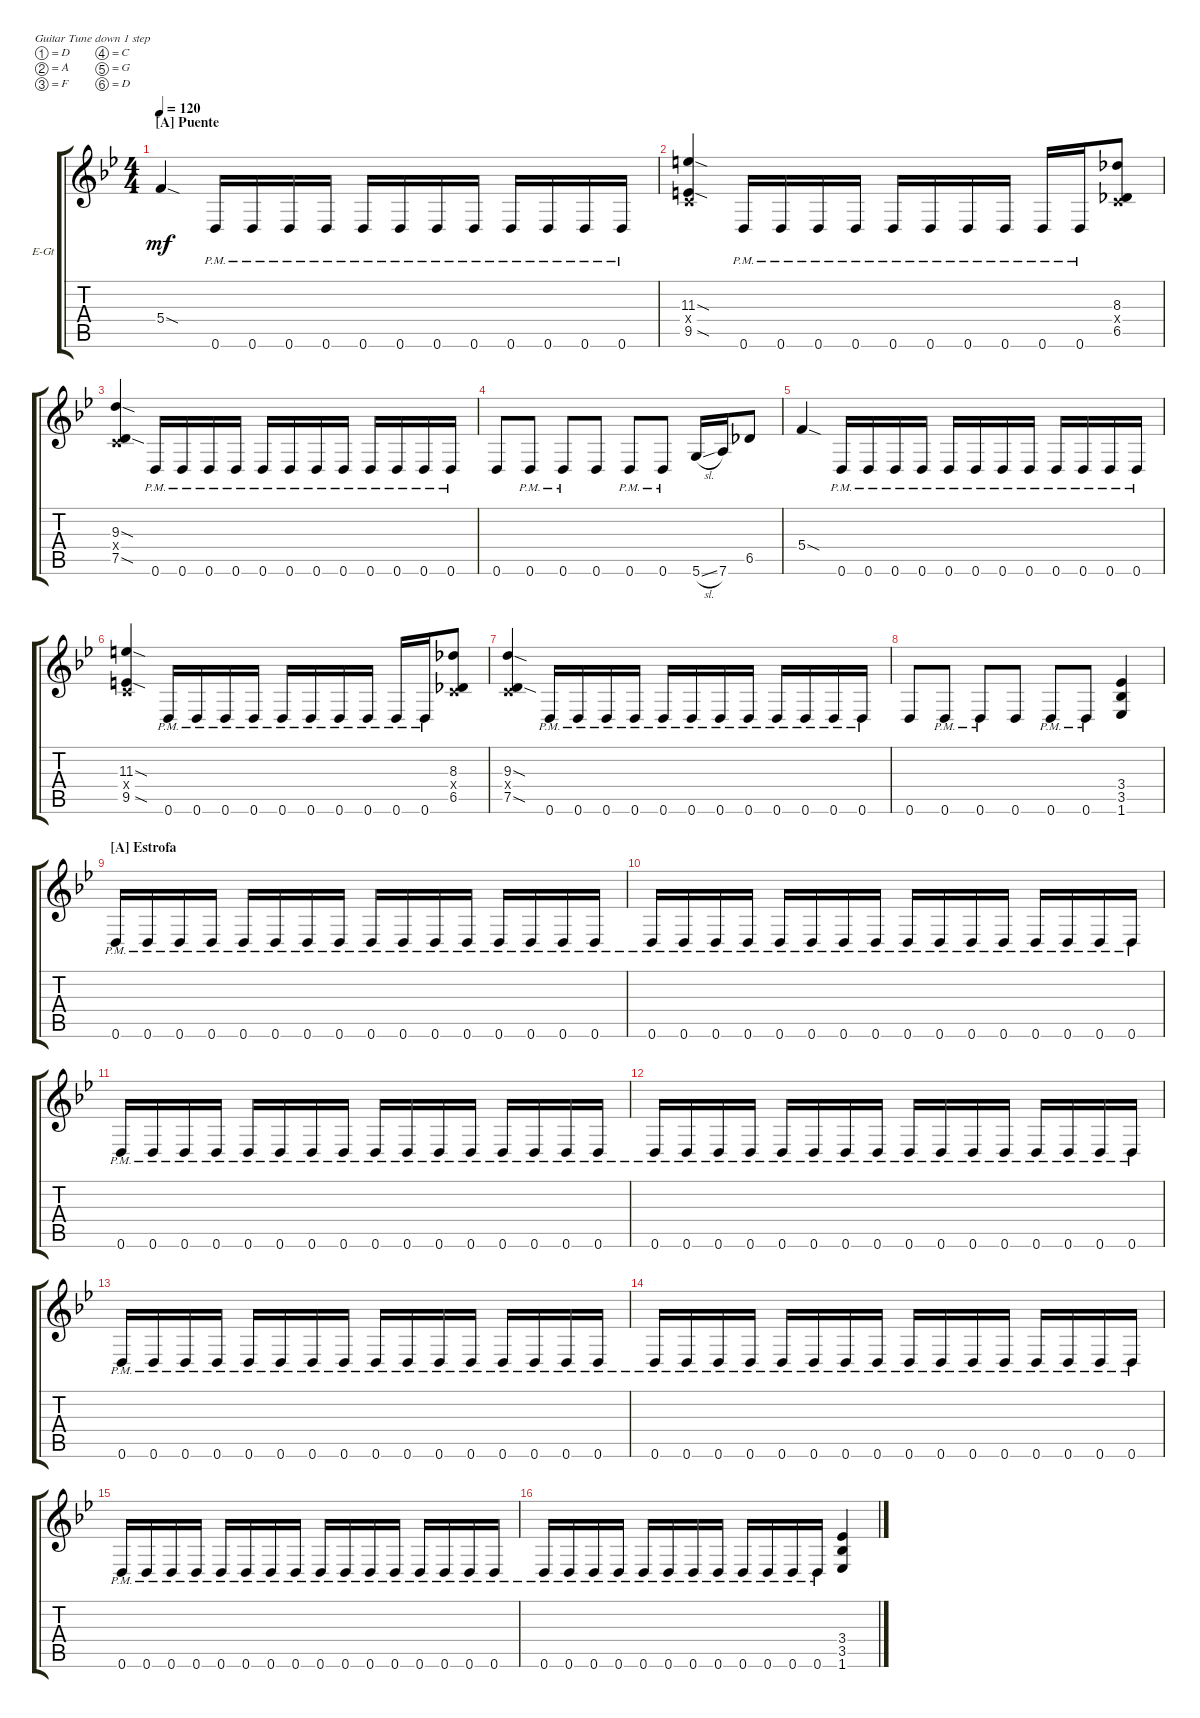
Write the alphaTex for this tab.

\bracketExtendMode groupsimilarinstruments
\firstSystemTrackNameOrientation horizontal
\otherSystemsTrackNameOrientation horizontal
\track ("Guitar 2 Ghoul" "E-Gt") {instrument distortionguitar}
\staff {score tabs}
\tuning (D4 A3 F3 C3 G2 D2)
\ts (4 4)
\section ("A" "Puente")
\tempo 120
\clef g2
\ks bb
5.4{sod}.4{dy mf} 0.6{pm}.16 0.6{pm}.16 0.6{pm}.16 0.6{pm}.16 0.6{pm}.16 0.6{pm}.16 0.6{pm}.16 0.6{pm}.16 0.6{pm}.16 0.6{pm}.16 0.6{pm}.16 0.6{pm}.16 |
(9.5{sod} 0.4{x} 11.3{sod}).4 0.6{pm}.16 0.6{pm}.16 0.6{pm}.16 0.6{pm}.16 0.6{pm}.16 0.6{pm}.16 0.6{pm}.16 0.6{pm}.16 0.6{pm}.16 0.6{pm}.16 (6.5 8.3 0.4{x}).8 |
(7.5{sod} 0.4{x} 9.3{sod}).4 0.6{pm}.16 0.6{pm}.16 0.6{pm}.16 0.6{pm}.16 0.6{pm}.16 0.6{pm}.16 0.6{pm}.16 0.6{pm}.16 0.6{pm}.16 0.6{pm}.16 0.6{pm}.16 0.6{pm}.16 |
0.6.8 0.6{pm}.8 0.6{pm}.8 0.6.8 0.6{pm}.8 0.6{pm}.8 5.6{sl}.16 7.6.16 6.5.8 |
5.4{sod}.4 0.6{pm}.16 0.6{pm}.16 0.6{pm}.16 0.6{pm}.16 0.6{pm}.16 0.6{pm}.16 0.6{pm}.16 0.6{pm}.16 0.6{pm}.16 0.6{pm}.16 0.6{pm}.16 0.6{pm}.16 |
(9.5{sod} 0.4{x} 11.3{sod}).4 0.6{pm}.16 0.6{pm}.16 0.6{pm}.16 0.6{pm}.16 0.6{pm}.16 0.6{pm}.16 0.6{pm}.16 0.6{pm}.16 0.6{pm}.16 0.6{pm}.16 (6.5 8.3 0.4{x}).8 |
(7.5{sod} 0.4{x} 9.3{sod}).4 0.6{pm}.16 0.6{pm}.16 0.6{pm}.16 0.6{pm}.16 0.6{pm}.16 0.6{pm}.16 0.6{pm}.16 0.6{pm}.16 0.6{pm}.16 0.6{pm}.16 0.6{pm}.16 0.6{pm}.16 |
0.6.8 0.6{pm}.8 0.6{pm}.8 0.6.8 0.6{pm}.8 0.6{pm}.8 (1.6 3.5 3.4).4 |
\section ("A" "Estrofa")
0.6{pm}.16 0.6{pm}.16 0.6{pm}.16 0.6{pm}.16 0.6{pm}.16 0.6{pm}.16 0.6{pm}.16 0.6{pm}.16 0.6{pm}.16 0.6{pm}.16 0.6{pm}.16 0.6{pm}.16 0.6{pm}.16 0.6{pm}.16 0.6{pm}.16 0.6{pm}.16 |
0.6{pm}.16 0.6{pm}.16 0.6{pm}.16 0.6{pm}.16 0.6{pm}.16 0.6{pm}.16 0.6{pm}.16 0.6{pm}.16 0.6{pm}.16 0.6{pm}.16 0.6{pm}.16 0.6{pm}.16 0.6{pm}.16 0.6{pm}.16 0.6{pm}.16 0.6{pm}.16 |
0.6{pm}.16 0.6{pm}.16 0.6{pm}.16 0.6{pm}.16 0.6{pm}.16 0.6{pm}.16 0.6{pm}.16 0.6{pm}.16 0.6{pm}.16 0.6{pm}.16 0.6{pm}.16 0.6{pm}.16 0.6{pm}.16 0.6{pm}.16 0.6{pm}.16 0.6{pm}.16 |
0.6{pm}.16 0.6{pm}.16 0.6{pm}.16 0.6{pm}.16 0.6{pm}.16 0.6{pm}.16 0.6{pm}.16 0.6{pm}.16 0.6{pm}.16 0.6{pm}.16 0.6{pm}.16 0.6{pm}.16 0.6{pm}.16 0.6{pm}.16 0.6{pm}.16 0.6{pm}.16 |
0.6{pm}.16 0.6{pm}.16 0.6{pm}.16 0.6{pm}.16 0.6{pm}.16 0.6{pm}.16 0.6{pm}.16 0.6{pm}.16 0.6{pm}.16 0.6{pm}.16 0.6{pm}.16 0.6{pm}.16 0.6{pm}.16 0.6{pm}.16 0.6{pm}.16 0.6{pm}.16 |
0.6{pm}.16 0.6{pm}.16 0.6{pm}.16 0.6{pm}.16 0.6{pm}.16 0.6{pm}.16 0.6{pm}.16 0.6{pm}.16 0.6{pm}.16 0.6{pm}.16 0.6{pm}.16 0.6{pm}.16 0.6{pm}.16 0.6{pm}.16 0.6{pm}.16 0.6{pm}.16 |
0.6{pm}.16 0.6{pm}.16 0.6{pm}.16 0.6{pm}.16 0.6{pm}.16 0.6{pm}.16 0.6{pm}.16 0.6{pm}.16 0.6{pm}.16 0.6{pm}.16 0.6{pm}.16 0.6{pm}.16 0.6{pm}.16 0.6{pm}.16 0.6{pm}.16 0.6{pm}.16 |
0.6{pm}.16 0.6{pm}.16 0.6{pm}.16 0.6{pm}.16 0.6{pm}.16 0.6{pm}.16 0.6{pm}.16 0.6{pm}.16 0.6{pm}.16 0.6{pm}.16 0.6{pm}.16 0.6{pm}.16 (3.5 3.4 1.6).4
